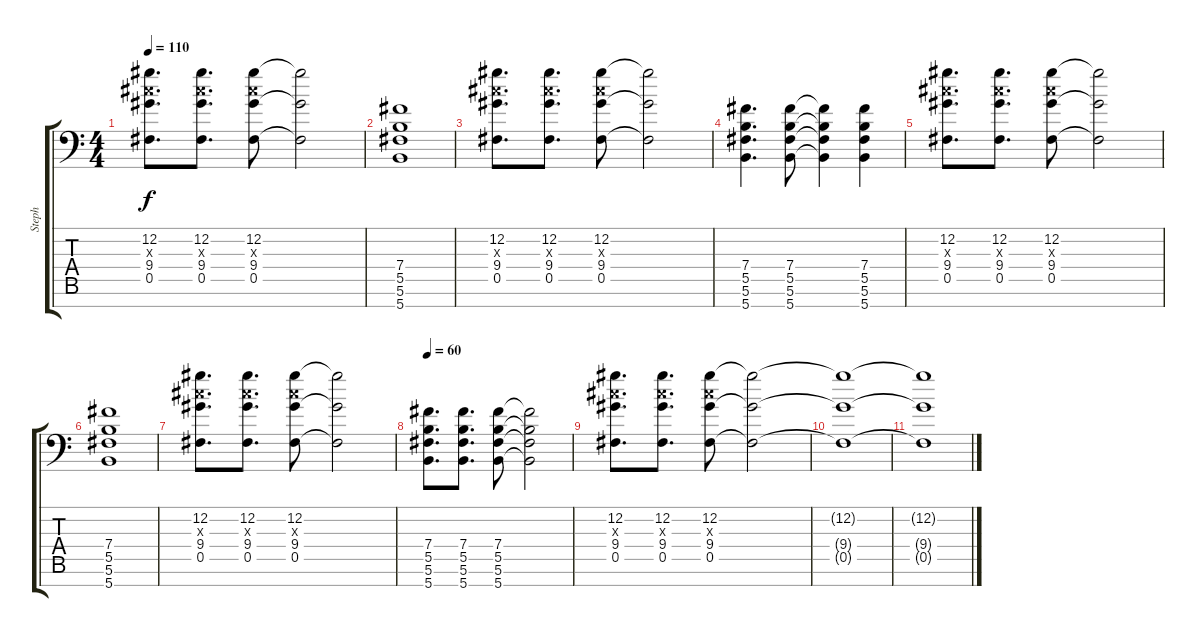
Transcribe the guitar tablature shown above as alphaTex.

\track ("Steph" "Steph") {instrument distortionguitar}
\staff {score tabs}
\tuning (Db4 Ab3 E3 B2 Gb2 Db2 Gb1) {hide}
\ts (4 4)
\tempo 110
\clef f4
\ks c
(12.2 9.3{x} 9.4 0.5).8{d dy f} (12.2 9.3{x} 9.4 0.5).8{d} (12.2 9.3{x} 9.4 0.5).8 (12.2{t} 9.4{t} 0.5{t}).2 |
(7.4 5.5 5.6 5.7).1 |
(12.2 9.3{x} 9.4 0.5).8{d} (12.2 9.3{x} 9.4 0.5).8{d} (12.2 9.3{x} 9.4 0.5).8 (12.2{t} 9.4{t} 0.5{t}).2 |
(7.4 5.5 5.6 5.7).4{d} (7.4 5.5 5.6 5.7).8 (7.4{t} 5.5{t} 5.6{t} 5.7{t}).4 (7.4 5.5 5.6 5.7).4 |
(12.2 9.3{x} 9.4 0.5).8{d} (12.2 9.3{x} 9.4 0.5).8{d} (12.2 9.3{x} 9.4 0.5).8 (12.2{t} 9.4{t} 0.5{t}).2 |
(7.4 5.5 5.6 5.7).1 |
(12.2 9.3{x} 9.4 0.5).8{d} (12.2 9.3{x} 9.4 0.5).8{d} (12.2 9.3{x} 9.4 0.5).8 (12.2{t} 9.4{t} 0.5{t}).2 |
\tempo 60
(7.4 5.5 5.6 5.7).8{d} (7.4 5.5 5.6 5.7).8{d} (7.4 5.5 5.6 5.7).8 (7.4{t} 5.5{t} 5.6{t} 5.7{t}).2 |
(12.2 9.3{x} 9.4 0.5).8{d} (12.2 9.3{x} 9.4 0.5).8{d} (12.2 9.3{x} 9.4 0.5).8 (12.2{t} 9.4{t} 0.5{t}).2 |
(12.2{t} 9.4{t} 0.5{t}).1 |
(12.2{t} 9.4{t} 0.5{t}).1
